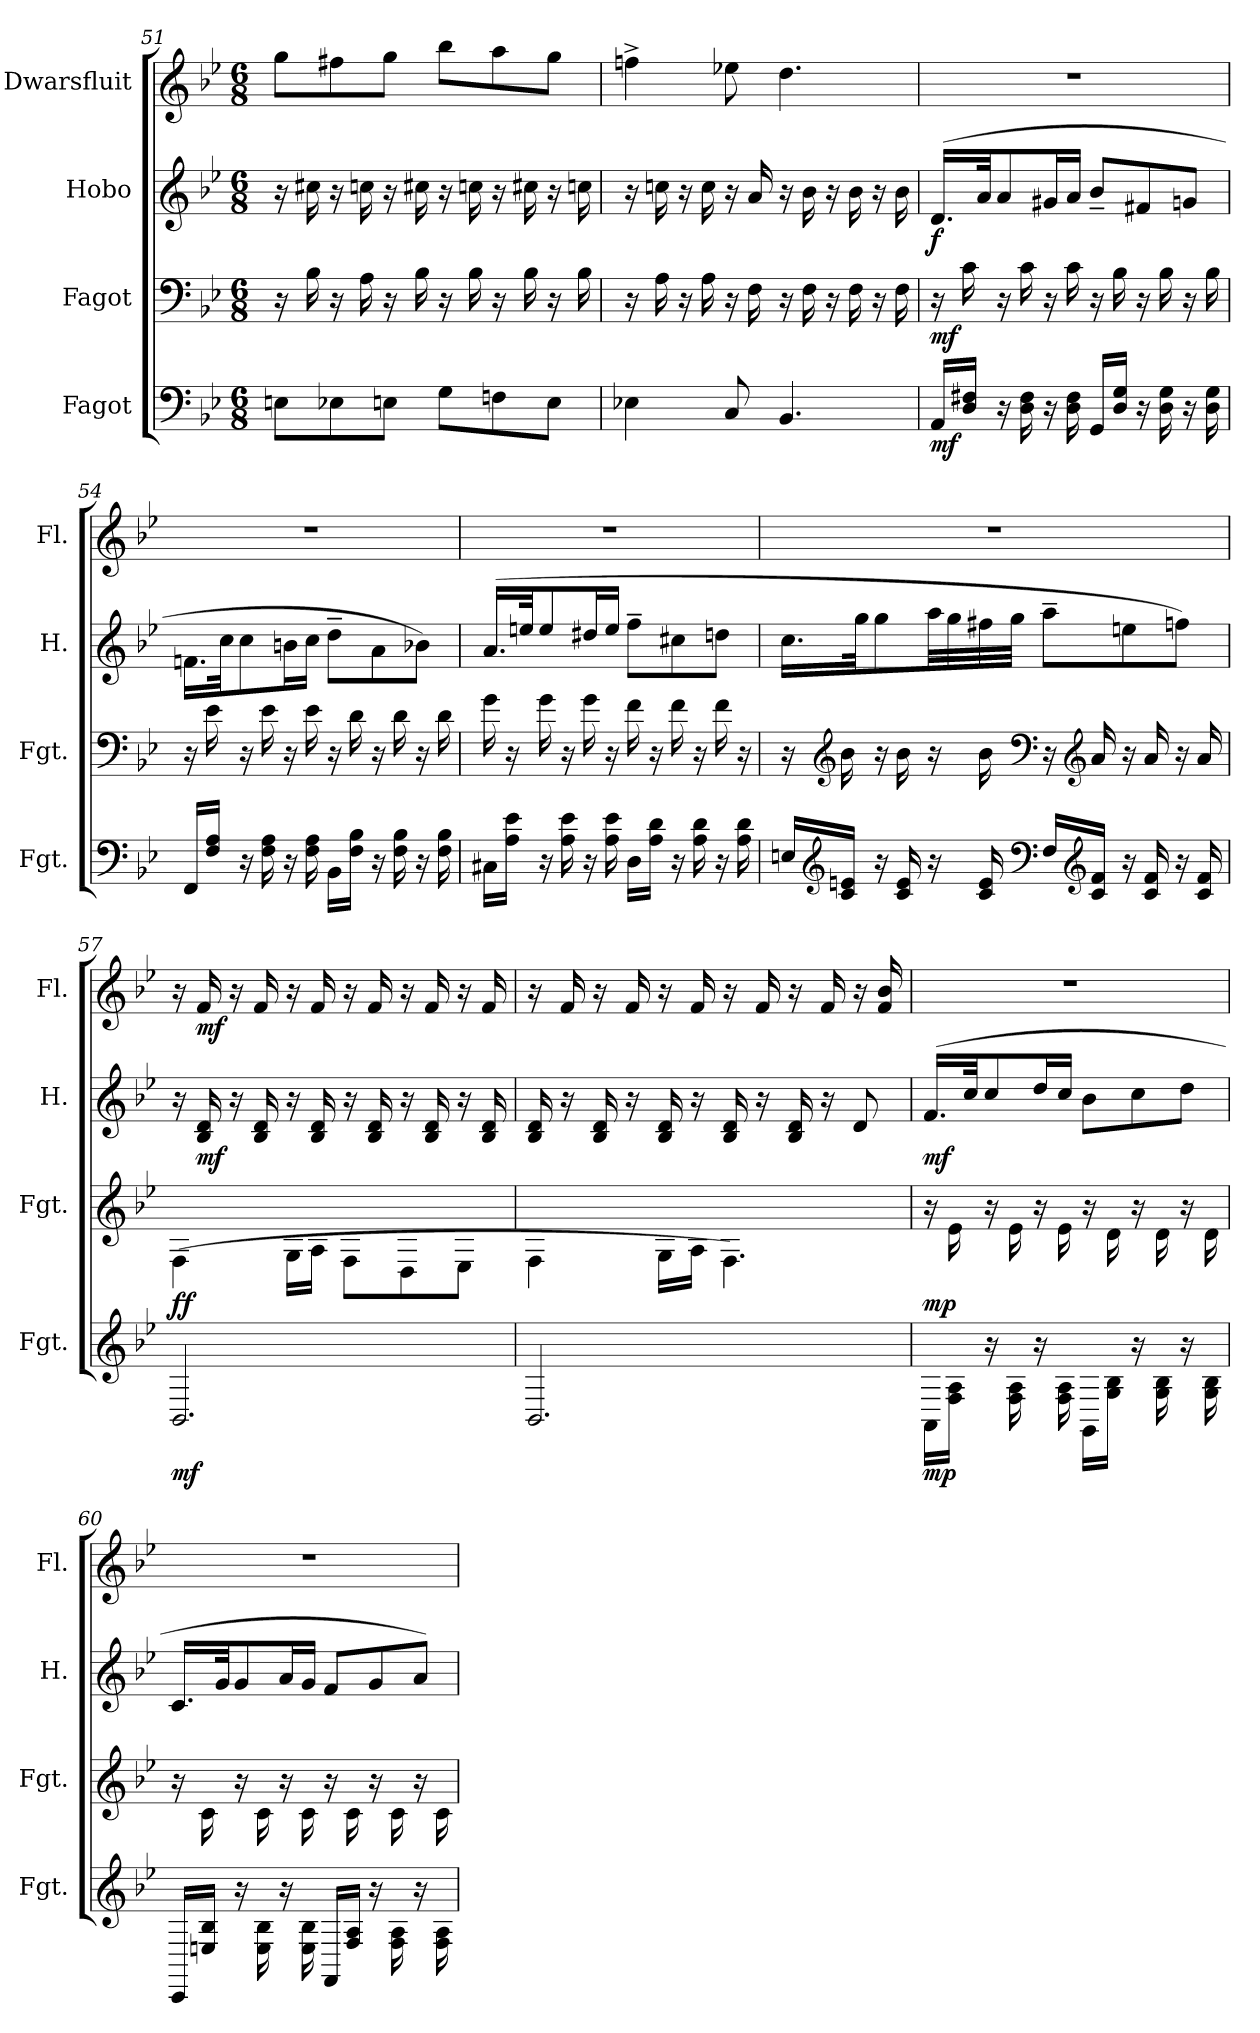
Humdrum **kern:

**kern	**dynam	**kern	**dynam	**kern	**dynam	**kern	**dynam
*part4	*part4	*part3	*part3	*part2	*part2	*part1	*part1
*staff4	*staff4	*staff3	*staff3	*staff2	*staff2	*staff1	*staff1
*I"Fagot	*	*I"Fagot	*	*I"Hobo	*	*I"Dwarsfluit	*
*I'Fgt.	*	*I'Fgt.	*	*I'H.	*	*I'Fl.	*
!!LO:PB:g=z
*clefF4	*	*clefF4	*	*clefG2	*	*clefG2	*
*k[b-e-]	*	*k[b-e-]	*	*k[b-e-]	*	*k[b-e-]	*
*M6/8	*	*M6/8	*	*M6/8	*	*M6/8	*
=51	=51	=51	=51	=51	=51	=51	=51
8En\L	.	16r	.	16r	.	8gg\L	.
.	.	16B-\	.	16cc#X\	.	.	.
8E-X\	.	16r	.	16r	.	8ff#X\	.
.	.	16A\	.	16ccn\	.	.	.
8En\J	.	16r	.	16r	.	8gg\J	.
.	.	16B-\	.	16cc#X\	.	.	.
8G\L	.	16r	.	16r	.	8bb-\L	.
.	.	16B-\	.	16ccn\	.	.	.
8Fn\	.	16r	.	16r	.	8aa\	.
.	.	16B-\	.	16cc#X\	.	.	.
8E\J	.	16r	.	16r	.	8gg\J	.
.	.	16B-\	.	16ccn\	.	.	.
=52	=52	=52	=52	=52	=52	=52	=52
4E-X\	.	16r	.	16r	.	4ffn^\	.
.	.	16A\	.	16ccn\	.	.	.
.	.	16r	.	16r	.	.	.
.	.	16A\	.	16cc\	.	.	.
8C/	.	16r	.	16r	.	8ee-X\	.
.	.	16F\	.	16a/	.	.	.
4.BB-/	.	16r	.	16r	.	4.dd\	.
.	.	16F\	.	16b-\	.	.	.
.	.	16r	.	16r	.	.	.
.	.	16F\	.	16b-\	.	.	.
.	.	16r	.	16r	.	.	.
.	.	16F\	.	16b-\	.	.	.
=53	=53	=53	=53	=53	=53	=53	=53
!	!LO:DY:b	!	!LO:DY:b	!	!LO:DY:b	!	!
16AA/LL	mf	16r	mf	(>16.d/LL	f	2.r	.
16D/ 16F#X/JJ	.	16c\	.	.	.	.	.
.	.	.	.	32a/JK	.	.	.
16r	.	16r	.	8a/	.	.	.
16D\ 16F#\	.	16c\	.	.	.	.	.
16r	.	16r	.	16g#X/L	.	.	.
16D\ 16F#\	.	16c\	.	16a/JJ	.	.	.
16GG/LL	.	16r	.	8b-~/L	.	.	.
16D/ 16G/JJ	.	16B-\	.	.	.	.	.
16r	.	16r	.	8f#X/	.	.	.
16D\ 16G\	.	16B-\	.	.	.	.	.
16r	.	16r	.	8gn/J	.	.	.
16D\ 16G\	.	16B-\	.	.	.	.	.
!!LO:LB:g=z
=54	=54	=54	=54	=54	=54	=54	=54
16FF/LL	.	16r	.	16.fn\LL	.	2.r	.
16F/ 16A/JJ	.	16e-\	.	.	.	.	.
.	.	.	.	32cc\JK	.	.	.
16r	.	16r	.	8cc\	.	.	.
16F\ 16A\	.	16e-\	.	.	.	.	.
16r	.	16r	.	16bn\L	.	.	.
16F\ 16A\	.	16e-\	.	16cc\JJ	.	.	.
16BB-\LL	.	16r	.	8dd~\L	.	.	.
16F\ 16B-\JJ	.	16d\	.	.	.	.	.
16r	.	16r	.	8a\	.	.	.
16F\ 16B-\	.	16d\	.	.	.	.	.
16r	.	16r	.	8b-X\J)	.	.	.
16F\ 16B-\	.	16d\	.	.	.	.	.
=55	=55	=55	=55	=55	=55	=55	=55
16C#X\LL	.	16g\	.	(>16.a/LL	.	2.r	.
16A\ 16e-\JJ	.	16r	.	.	.	.	.
.	.	.	.	32een/JK	.	.	.
16r	.	16g\	.	8ee/	.	.	.
16A\ 16e-\	.	16r	.	.	.	.	.
16r	.	16g\	.	16dd#X/L	.	.	.
16A\ 16e-\	.	16r	.	16ee/JJ	.	.	.
16D\LL	.	16f\	.	8ff~\L	.	.	.
16A\ 16d\JJ	.	16r	.	.	.	.	.
16r	.	16f\	.	8cc#X\	.	.	.
16A\ 16d\	.	16r	.	.	.	.	.
16r	.	16f\	.	8ddn\J	.	.	.
16A\ 16d\	.	16r	.	.	.	.	.
=56	=56	=56	=56	=56	=56	=56	=56
16En/LL	.	16r	.	16.cc\LL	.	2.r	.
*clefG2	*	*clefG2	*	*	*	*	*
16c/ 16en/JJ	.	16b-\	.	.	.	.	.
.	.	.	.	32gg\JK	.	.	.
16r	.	16r	.	8gg\	.	.	.
16c/ 16e/	.	16b-\	.	.	.	.	.
16r	.	16r	.	32aa\LL	.	.	.
.	.	.	.	32gg\	.	.	.
16c/ 16e/	.	16b-\	.	32ff#X\	.	.	.
.	.	.	.	32gg\JJJ	.	.	.
*clefF4	*	*clefF4	*	*	*	*	*
16F/LL	.	16r	.	8aa~\L	.	.	.
*clefG2	*	*clefG2	*	*	*	*	*
16c/ 16f/JJ	.	16a/	.	.	.	.	.
16r	.	16r	.	8een\	.	.	.
16c/ 16f/	.	16a/	.	.	.	.	.
16r	.	16r	.	8ffn\J)	.	.	.
16c/ 16f/	.	16a/	.	.	.	.	.
!!LO:LB:g=z
=57	=57	=57	=57	=57	=57	=57	=57
!	!LO:DY:b	!	!LO:DY:b	!	!	!	!
2.BB-/	mf	(4F\	ff	16r	.	16r	.
!	!	!	!	!	!LO:DY:b	!	!LO:DY:b
.	.	.	.	16B-/ 16d/	mf	16f/	mf
.	.	.	.	16r	.	16r	.
.	.	.	.	16B-/ 16d/	.	16f/	.
.	.	16G\LL	.	16r	.	16r	.
.	.	16A\JJ	.	16B-/ 16d/	.	16f/	.
.	.	8F\L	.	16r	.	16r	.
.	.	.	.	16B-/ 16d/	.	16f/	.
.	.	8D\	.	16r	.	16r	.
.	.	.	.	16B-/ 16d/	.	16f/	.
.	.	8E-\J	.	16r	.	16r	.
.	.	.	.	16B-/ 16d/	.	16f/	.
=58	=58	=58	=58	=58	=58	=58	=58
2.BB-/	.	4F\	.	16B-/ 16d/	.	16r	.
.	.	.	.	16r	.	16f/	.
.	.	.	.	16B-/ 16d/	.	16r	.
.	.	.	.	16r	.	16f/	.
.	.	16G\LL	.	16B-/ 16d/	.	16r	.
.	.	16A\JJ	.	16r	.	16f/	.
.	.	4.F\)	.	16B-/ 16d/	.	16r	.
.	.	.	.	16r	.	16f/	.
.	.	.	.	16B-/ 16d/	.	16r	.
.	.	.	.	16r	.	16f/	.
.	.	.	.	8d/	.	16r	.
.	.	.	.	.	.	16f/ 16b-/	.
=59	=59	=59	=59	=59	=59	=59	=59
!	!LO:DY:b	!	!LO:DY:b	!	!LO:DY:b	!	!
16AA\LL	mp	16r	mp	(16.f/LL	mf	2.r	.
16F\ 16A\JJ	.	16e-\	.	.	.	.	.
.	.	.	.	32cc/JK	.	.	.
16r	.	16r	.	8cc/	.	.	.
16F\ 16A\	.	16e-\	.	.	.	.	.
16r	.	16r	.	16dd/L	.	.	.
16F\ 16A\	.	16e-\	.	16cc/JJ	.	.	.
16GG\LL	.	16r	.	8b-\L	.	.	.
16G\ 16B-\JJ	.	16d\	.	.	.	.	.
16r	.	16r	.	8cc\	.	.	.
16G\ 16B-\	.	16d\	.	.	.	.	.
16r	.	16r	.	8dd\J	.	.	.
16G\ 16B-\	.	16d\	.	.	.	.	.
!!LO:PB:g=z
=60	=60	=60	=60	=60	=60	=60	=60
16CC/LL	.	16r	.	16.c/LL	.	2.r	.
16En/ 16B-/JJ	.	16c\	.	.	.	.	.
.	.	.	.	32g/JK	.	.	.
16r	.	16r	.	8g/	.	.	.
16E\ 16B-\	.	16c\	.	.	.	.	.
16r	.	16r	.	16a/L	.	.	.
16E\ 16B-\	.	16c\	.	16g/JJ	.	.	.
16FF/LL	.	16r	.	8f/L	.	.	.
16F/ 16A/JJ	.	16c\	.	.	.	.	.
16r	.	16r	.	8g/	.	.	.
16F\ 16A\	.	16c\	.	.	.	.	.
16r	.	16r	.	8a/J)	.	.	.
16F\ 16A\	.	16c\	.	.	.	.	.
=	=	=	=	=	=	=	=
*-	*-	*-	*-	*-	*-	*-	*-
